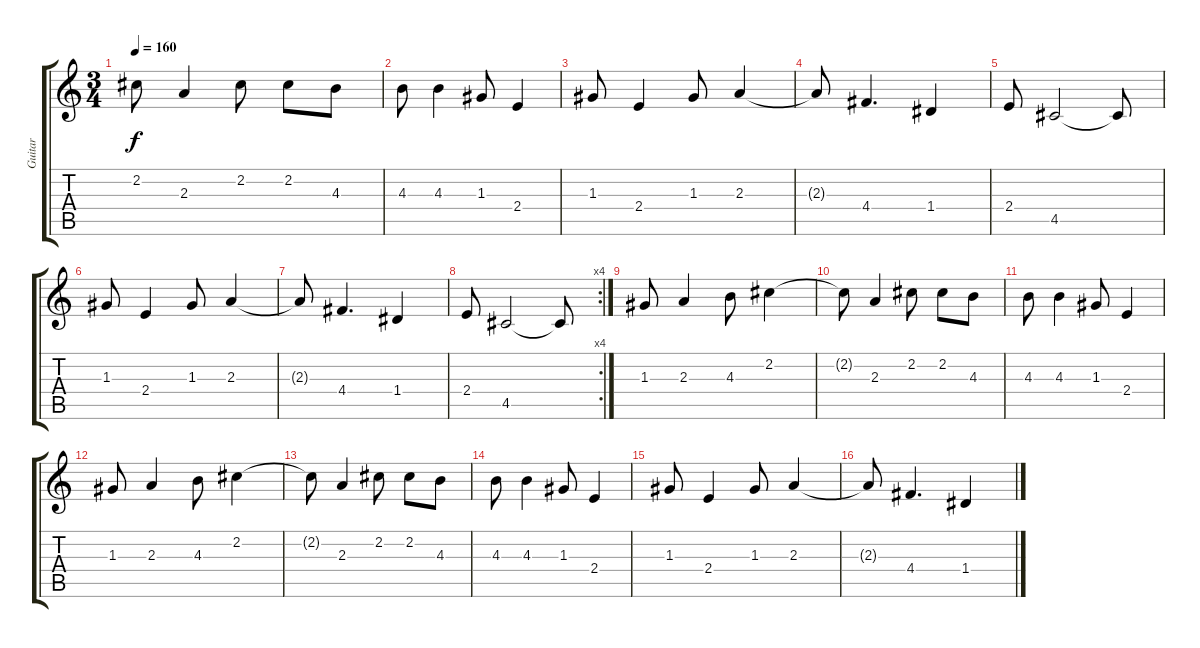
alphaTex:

\track ("Guitar" "Guitar") {instrument acousticguitarsteel}
\staff {score tabs}
\tuning (E4 B3 G3 D3 A2 E2) {hide}
\ts (3 4)
\tempo 160
\clef g2
\ks c
2.2{t}.8{dy f} 2.3.4 2.2.8 2.2.8 4.3.8 |
4.3.8 4.3.4 1.3.8 2.4.4 |
1.3.8 2.4.4 1.3.8 2.3.4 |
2.3{t}.8 4.4.4{d} 1.4.4 |
2.4.8 4.5.2 4.5{t}.8 |
1.3.8 2.4.4 1.3.8 2.3.4 |
2.3{t}.8 4.4.4{d} 1.4.4 |
\rc 4
2.4.8 4.5.2 4.5{t}.8 |
1.3.8 2.3.4 4.3.8 2.2.4 |
2.2{t}.8 2.3.4 2.2.8 2.2.8 4.3.8 |
4.3.8 4.3.4 1.3.8 2.4.4 |
1.3.8 2.3.4 4.3.8 2.2.4 |
2.2{t}.8 2.3.4 2.2.8 2.2.8 4.3.8 |
4.3.8 4.3.4 1.3.8 2.4.4 |
1.3.8 2.4.4 1.3.8 2.3.4 |
2.3{t}.8 4.4.4{d} 1.4.4
